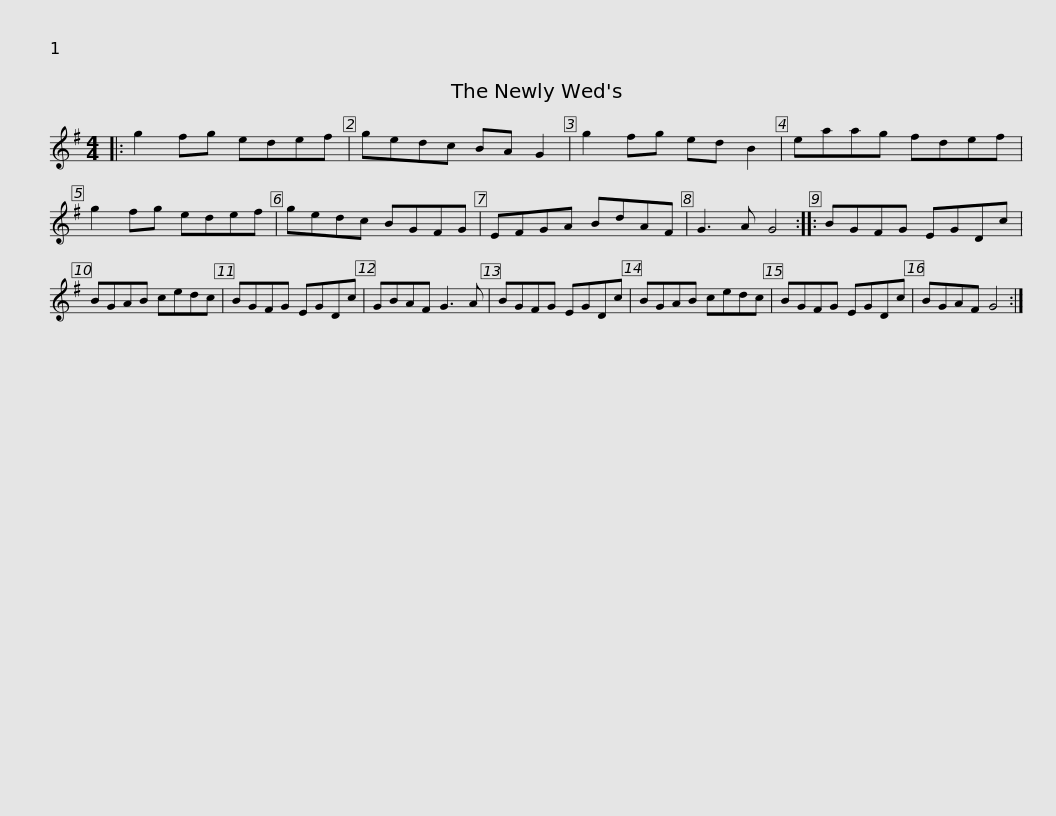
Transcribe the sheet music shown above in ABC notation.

X:1
L:1/8
M:4/4
I:linebreak $
K:G
V:1 treble
V:1
|: g2 fg edef | gedc BA G2 | g2 fg ed B2 | eaag fdef | g2 fg edef | %5
 gedc BGFG |$ EFGA BdAF | G3 A G4 :: BGFG EGDc | BGAB cedc | %10
 BGFG EGDc | GBAF G3 A |$ BGFG EGDc | BGAB cedc | BGFG EGDc | %15
 BGAF G4 :| %16
